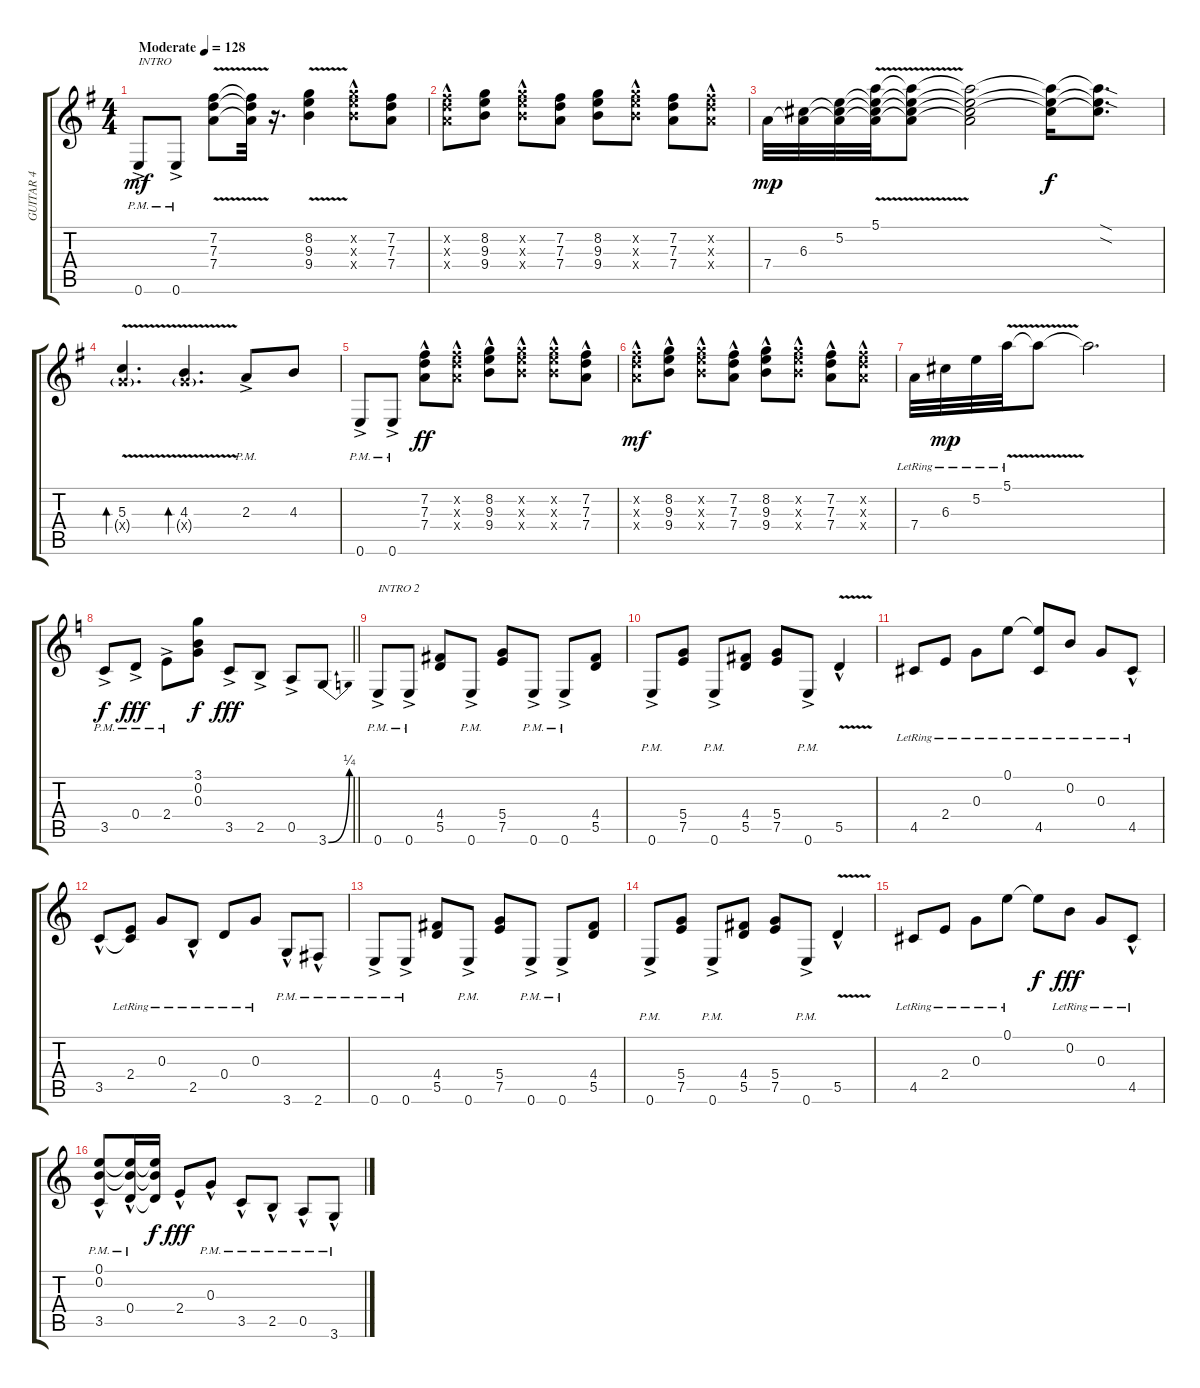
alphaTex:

\track ("GUITAR 4" "GUITAR 4") {instrument overdrivenguitar}
\staff {score tabs}
\tuning (E4 B3 G3 D3 A2 E2) {hide}
\ts (4 4)
\tempo (128 "Moderate")
\clef g2
\ks eminor
0.6{ac pm}.8{txt "INTRO" dy mf instrument overdrivenguitar} 0.6{ac pm}.8 (7.2 7.3 7.4{v}).8 (7.2{t} 7.3{t} 7.4{t}).32 r.16{d} (8.2 9.3 9.4{v}).4 (8.2{x} 9.3{x} 9.4{hac x}).8 (7.2 7.3 7.4).8 |
(7.2{x} 7.3{x} 7.4{hac x}).8 (8.2 9.3 9.4).8 (8.2{x} 9.3{x} 9.4{hac x}).8 (7.2 7.3 7.4).8 (8.2 9.3 9.4).8 (8.2{x} 9.3{x} 9.4{hac x}).8 (7.2 7.3 7.4).8 (7.2{x} 7.3{x} 7.4{hac x}).8 |
7.4.32{dy mp} (6.3 7.4{t}).32 (5.2 6.3{t} 7.4{t}).32 (5.1{v} 5.2{t} 6.3{t} 7.4{t}).32 (5.1{t} 5.2{t} 6.3{t} 7.4{t}).8 (5.1{t} 5.2{t} 6.3{t} 7.4{t}).2 (5.1{t} 5.2{t} 6.3{t}).16{dy f} (5.1{sod t} 5.2{sod t} 6.3{t}).8{d} |
(5.3{v} 5.4{g x}).4{d bd 480} (4.3{v} 5.4{g x}).4{d bd 480} 2.3{ac pm}.8 4.3.8 |
0.6{ac pm}.8 0.6{ac pm}.8 (7.2{hac} 7.3{hac} 7.4{hac}).8{dy ff} (7.2{hac x} 7.3{hac x} 7.4{hac x}).8 (8.2{hac} 9.3{hac} 9.4{hac}).8 (8.2{hac x} 9.3{hac x} 9.4{hac x}).8 (8.2{hac x} 9.3{hac x} 9.4{hac x}).8 (7.2{hac} 7.3{hac} 7.4{hac}).8 |
(7.2{x} 7.3{x} 7.4{hac x}).8{dy mf} (8.2 9.3 9.4{hac}).8 (8.2{x} 9.3{x} 9.4{hac x}).8 (7.2 7.3 7.4{hac}).8 (8.2 9.3 9.4{hac}).8 (8.2{x} 9.3{x} 9.4{hac x}).8 (7.2 7.3 7.4{hac}).8 (7.2{x} 7.3{x} 7.4{hac x}).8 |
7.4{lr}.32 6.3{lr}.32{dy mp} 5.2{lr}.32 5.1{v lr}.32 5.1{t}.8 5.1{t}.2{d} |
\barLineRight lightlight
\ks c
3.5{ac pm}.8{dy f} 0.4{ac pm}.8{dy fff} 2.4{ac pm}.8 (3.1 0.2 0.3).8{dy f} 3.5{ac}.8{dy fff} 2.5{ac}.8 0.5{ac}.8 3.6{be (bend 0 0 60 1)}.8 |
0.6{ac pm}.8{txt "INTRO 2"} 0.6{ac pm}.8 (4.4 5.5).8 0.6{ac pm}.8 (5.4 7.5).8 0.6{ac pm}.8 0.6{ac pm}.8 (4.4 5.5).8 |
0.6{ac pm}.8 (5.4 7.5).8 0.6{ac pm}.8 (4.4 5.5).8 (5.4 7.5).8 0.6{ac pm}.8 5.5{v hac}.4 |
4.5{lr}.8 2.4{lr}.8 0.3{lr}.8 0.1{lr}.8 (0.1{t} 4.5{lr}).8 0.2{lr}.8 0.3{lr}.8 4.5{hac lr}.8 |
3.5{hac}.8 (2.4{lr} 3.5{t}).8 0.3{lr}.8 2.5{hac lr}.8 0.4{lr}.8 0.3{lr}.8 3.6{hac pm}.8 2.6{hac pm}.8 |
0.6{ac pm}.8 0.6{ac pm}.8 (4.4 5.5).8 0.6{ac pm}.8 (5.4 7.5).8 0.6{ac pm}.8 0.6{ac pm}.8 (4.4 5.5).8 |
0.6{ac pm}.8 (5.4 7.5).8 0.6{ac pm}.8 (4.4 5.5).8 (5.4 7.5).8 0.6{ac pm}.8 5.5{v hac}.4 |
4.5{lr}.8 2.4{lr}.8 0.3{lr}.8 0.1{lr}.8 0.1{t}.8{dy f} 0.2{lr}.8{dy fff} 0.3{lr}.8 4.5{hac lr}.8 |
(0.1 0.2 3.5{hac pm}).8 (0.1{t} 0.2{t} 0.4{hac pm}).16 (0.1{t} 0.2{t} 0.4{t}).16{dy f} 2.4{hac}.8{dy fff} 0.3{hac pm}.8 3.5{hac pm}.8 2.5{hac pm}.8 0.5{hac pm}.8 3.6{hac pm}.8
